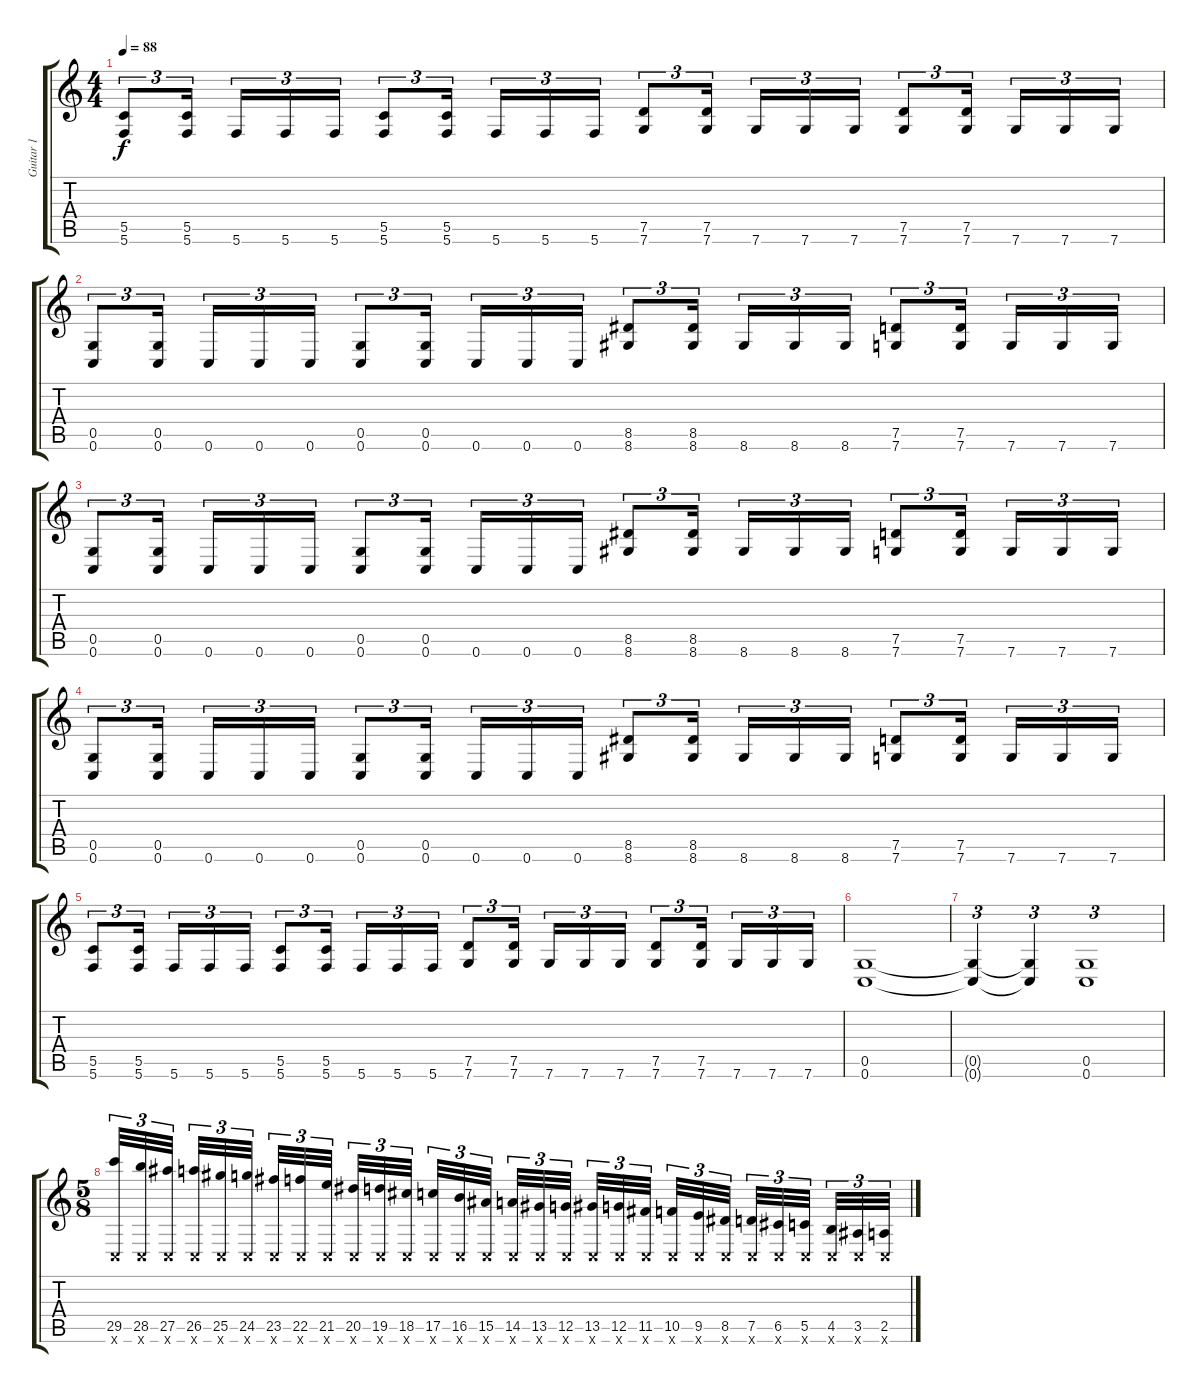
\track ("Guitar 1" "Guitar 1") {instrument distortionguitar}
\staff {score tabs}
\tuning (D4 A3 F3 C3 G2 C2) {hide}
\ts (4 4)
\tempo 88
\clef g2
\ks c
(5.5 5.6).8{tu (3 2) dy f} (5.5 5.6).16{tu (3 2)} 5.6.16{tu (3 2)} 5.6.16{tu (3 2)} 5.6.16{tu (3 2)} (5.5 5.6).8{tu (3 2)} (5.5 5.6).16{tu (3 2)} 5.6.16{tu (3 2)} 5.6.16{tu (3 2)} 5.6.16{tu (3 2)} (7.5 7.6).8{tu (3 2)} (7.5 7.6).16{tu (3 2)} 7.6.16{tu (3 2)} 7.6.16{tu (3 2)} 7.6.16{tu (3 2)} (7.5 7.6).8{tu (3 2)} (7.5 7.6).16{tu (3 2)} 7.6.16{tu (3 2)} 7.6.16{tu (3 2)} 7.6.16{tu (3 2)} |
(0.5 0.6).8{tu (3 2)} (0.5 0.6).16{tu (3 2)} 0.6.16{tu (3 2)} 0.6.16{tu (3 2)} 0.6.16{tu (3 2)} (0.5 0.6).8{tu (3 2)} (0.5 0.6).16{tu (3 2)} 0.6.16{tu (3 2)} 0.6.16{tu (3 2)} 0.6.16{tu (3 2)} (8.5 8.6).8{tu (3 2)} (8.5 8.6).16{tu (3 2)} 8.6.16{tu (3 2)} 8.6.16{tu (3 2)} 8.6.16{tu (3 2)} (7.5 7.6).8{tu (3 2)} (7.5 7.6).16{tu (3 2)} 7.6.16{tu (3 2)} 7.6.16{tu (3 2)} 7.6.16{tu (3 2)} |
(0.5 0.6).8{tu (3 2)} (0.5 0.6).16{tu (3 2)} 0.6.16{tu (3 2)} 0.6.16{tu (3 2)} 0.6.16{tu (3 2)} (0.5 0.6).8{tu (3 2)} (0.5 0.6).16{tu (3 2)} 0.6.16{tu (3 2)} 0.6.16{tu (3 2)} 0.6.16{tu (3 2)} (8.5 8.6).8{tu (3 2)} (8.5 8.6).16{tu (3 2)} 8.6.16{tu (3 2)} 8.6.16{tu (3 2)} 8.6.16{tu (3 2)} (7.5 7.6).8{tu (3 2)} (7.5 7.6).16{tu (3 2)} 7.6.16{tu (3 2)} 7.6.16{tu (3 2)} 7.6.16{tu (3 2)} |
(0.5 0.6).8{tu (3 2)} (0.5 0.6).16{tu (3 2)} 0.6.16{tu (3 2)} 0.6.16{tu (3 2)} 0.6.16{tu (3 2)} (0.5 0.6).8{tu (3 2)} (0.5 0.6).16{tu (3 2)} 0.6.16{tu (3 2)} 0.6.16{tu (3 2)} 0.6.16{tu (3 2)} (8.5 8.6).8{tu (3 2)} (8.5 8.6).16{tu (3 2)} 8.6.16{tu (3 2)} 8.6.16{tu (3 2)} 8.6.16{tu (3 2)} (7.5 7.6).8{tu (3 2)} (7.5 7.6).16{tu (3 2)} 7.6.16{tu (3 2)} 7.6.16{tu (3 2)} 7.6.16{tu (3 2)} |
(5.5 5.6).8{tu (3 2)} (5.5 5.6).16{tu (3 2)} 5.6.16{tu (3 2)} 5.6.16{tu (3 2)} 5.6.16{tu (3 2)} (5.5 5.6).8{tu (3 2)} (5.5 5.6).16{tu (3 2)} 5.6.16{tu (3 2)} 5.6.16{tu (3 2)} 5.6.16{tu (3 2)} (7.5 7.6).8{tu (3 2)} (7.5 7.6).16{tu (3 2)} 7.6.16{tu (3 2)} 7.6.16{tu (3 2)} 7.6.16{tu (3 2)} (7.5 7.6).8{tu (3 2)} (7.5 7.6).16{tu (3 2)} 7.6.16{tu (3 2)} 7.6.16{tu (3 2)} 7.6.16{tu (3 2)} |
(0.5 0.6).1 |
(0.5{t} 0.6{t}).4{tu (3 2)} (0.5{t} 0.6{t}).4{tu (3 2)} (0.5 0.6).1{tu (3 2)} |
\ts (5 8)
(29.5 0.6{x}).32{tu (3 2)} (28.5 0.6{x}).32{tu (3 2)} (27.5 0.6{x}).32{tu (3 2)} (26.5 0.6{x}).32{tu (3 2)} (25.5 0.6{x}).32{tu (3 2)} (24.5 0.6{x}).32{tu (3 2)} (23.5 0.6{x}).32{tu (3 2)} (22.5 0.6{x}).32{tu (3 2)} (21.5 0.6{x}).32{tu (3 2)} (20.5 0.6{x}).32{tu (3 2)} (19.5 0.6{x}).32{tu (3 2)} (18.5 0.6{x}).32{tu (3 2)} (17.5 0.6{x}).32{tu (3 2)} (16.5 0.6{x}).32{tu (3 2)} (15.5 0.6{x}).32{tu (3 2)} (14.5 0.6{x}).32{tu (3 2)} (13.5 0.6{x}).32{tu (3 2)} (12.5 0.6{x}).32{tu (3 2)} (13.5 0.6{x}).32{tu (3 2)} (12.5 0.6{x}).32{tu (3 2)} (11.5 0.6{x}).32{tu (3 2)} (10.5 0.6{x}).32{tu (3 2)} (9.5 0.6{x}).32{tu (3 2)} (8.5 0.6{x}).32{tu (3 2)} (7.5 0.6{x}).32{tu (3 2)} (6.5 0.6{x}).32{tu (3 2)} (5.5 0.6{x}).32{tu (3 2)} (4.5 0.6{x}).32{tu (3 2)} (3.5 0.6{x}).32{tu (3 2)} (2.5 0.6{x}).32{tu (3 2)}
